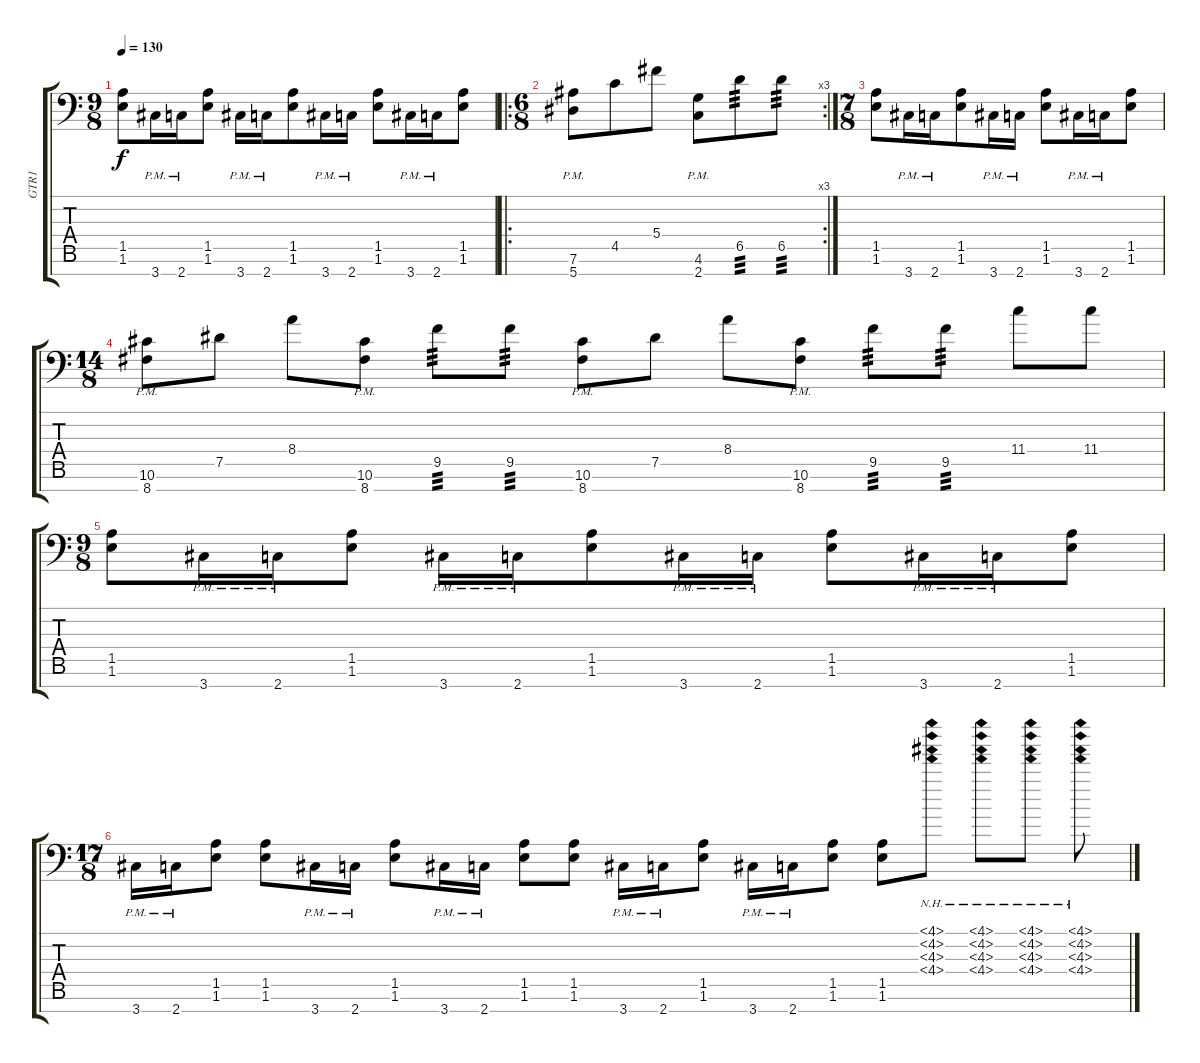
\track ("GTR1" "GTR1") {instrument overdrivenguitar}
\staff {score tabs}
\tuning (Eb4 Bb3 Gb3 Db3 Ab2 Eb2 Bb1) {hide}
\ts (9 8)
\tempo 130
\clef f4
\ks c
(1.5 1.6).8{dy f} 3.7{pm}.16 2.7{pm}.16 (1.5 1.6).8 3.7{pm}.16 2.7{pm}.16 (1.5 1.6).8 3.7{pm}.16 2.7{pm}.16 (1.5 1.6).8 3.7{pm}.16 2.7{pm}.16 (1.5 1.6).8 |
\ro
\rc 3
\ts (6 8)
(7.6{pm} 5.7{pm}).8 4.5.8 5.4.8 (4.6{pm} 2.7{pm}).8 6.5.8{tp 3} 6.5.8{tp 3} |
\ts (7 8)
(1.5 1.6).8 3.7{pm}.16 2.7{pm}.16 (1.5 1.6).8 3.7{pm}.16 2.7{pm}.16 (1.5 1.6).8 3.7{pm}.16 2.7{pm}.16 (1.5 1.6).8 |
\ts (14 8)
(10.6{pm} 8.7{pm}).8 7.5.8 8.4.8 (10.6{pm} 8.7{pm}).8 9.5.8{tp 3} 9.5.8{tp 3} (10.6{pm} 8.7{pm}).8 7.5.8 8.4.8 (10.6{pm} 8.7{pm}).8 9.5.8{tp 3} 9.5.8{tp 3} 11.4.8 11.4.8 |
\ts (9 8)
(1.5 1.6).8 3.7{pm}.16 2.7{pm}.16 (1.5 1.6).8 3.7{pm}.16 2.7{pm}.16 (1.5 1.6).8 3.7{pm}.16 2.7{pm}.16 (1.5 1.6).8 3.7{pm}.16 2.7{pm}.16 (1.5 1.6).8 |
\ts (17 8)
3.7{pm}.16 2.7{pm}.16 (1.5 1.6).8 (1.5 1.6).8 3.7{pm}.16 2.7{pm}.16 (1.5 1.6).8 3.7{pm}.16 2.7{pm}.16 (1.5 1.6).8 (1.5 1.6).8 3.7{pm}.16 2.7{pm}.16 (1.5 1.6).8 3.7{pm}.16 2.7{pm}.16 (1.5 1.6).8 (1.5 1.6).8 (4.1{nh} 4.2{nh} 4.3{nh} 4.4{nh}).8 (4.1{nh} 4.2{nh} 4.3{nh} 4.4{nh}).8 (4.1{nh} 4.2{nh} 4.3{nh} 4.4{nh}).8 (4.1{nh} 4.2{nh} 4.3{nh} 4.4{nh}).8
